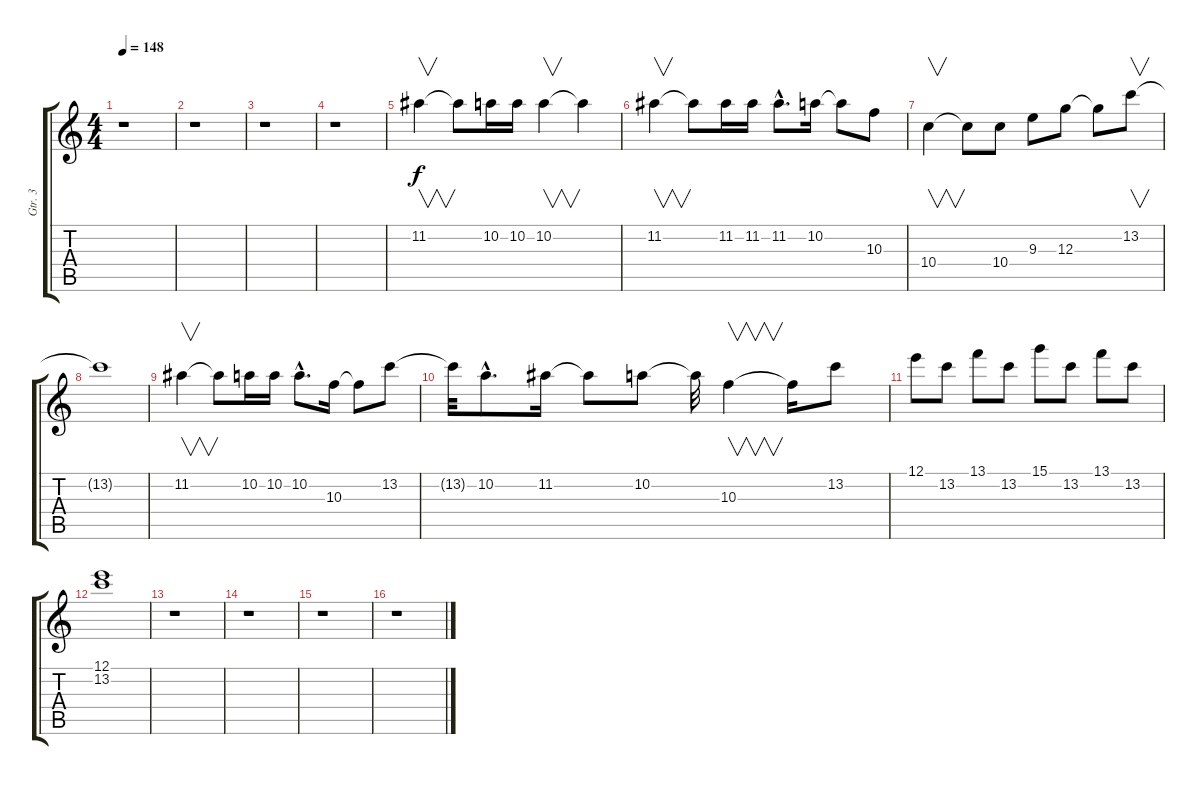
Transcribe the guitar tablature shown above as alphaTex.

\track ("Gtr. 3" "Gtr. 3") {instrument distortionguitar}
\staff {score tabs}
\tuning (E4 B3 G3 D3 A2 E2) {hide}
\ts (4 4)
\tempo 148
\clef g2
\ks c
r.1{dy f} |
r.1 |
r.1 |
r.1 |
11.2.4{v volume 16} 11.2{t}.8 10.2.16 10.2.16 10.2.4{v} 10.2{t}.4 |
11.2.4{v} 11.2{t}.8 11.2.16 11.2.16 11.2{hac}.8{d} 10.2.16 10.2{t}.8 10.3.8 |
10.4.4{v} 10.4{t}.8 10.4.8 9.3.8 12.3.8 12.3{t}.8 13.2.8{v} |
13.2{t}.1 |
11.2.4{v} 11.2{t}.8 10.2.16 10.2.16 10.2{hac}.8{d} 10.3.16 10.3{t}.8 13.2.8 |
13.2{t}.32 10.2{hac}.8{d} 11.2.16 11.2{t}.8 10.2.8 10.2{t}.32 10.3.4{v} 10.3{t}.16 13.2.8 |
12.1.8 13.2.8 13.1.8 13.2.8 15.1.8 13.2.8 13.1.8 13.2.8 |
(12.1 13.2).1 |
r.1{volume 11} |
r.1 |
r.1 |
r.1
